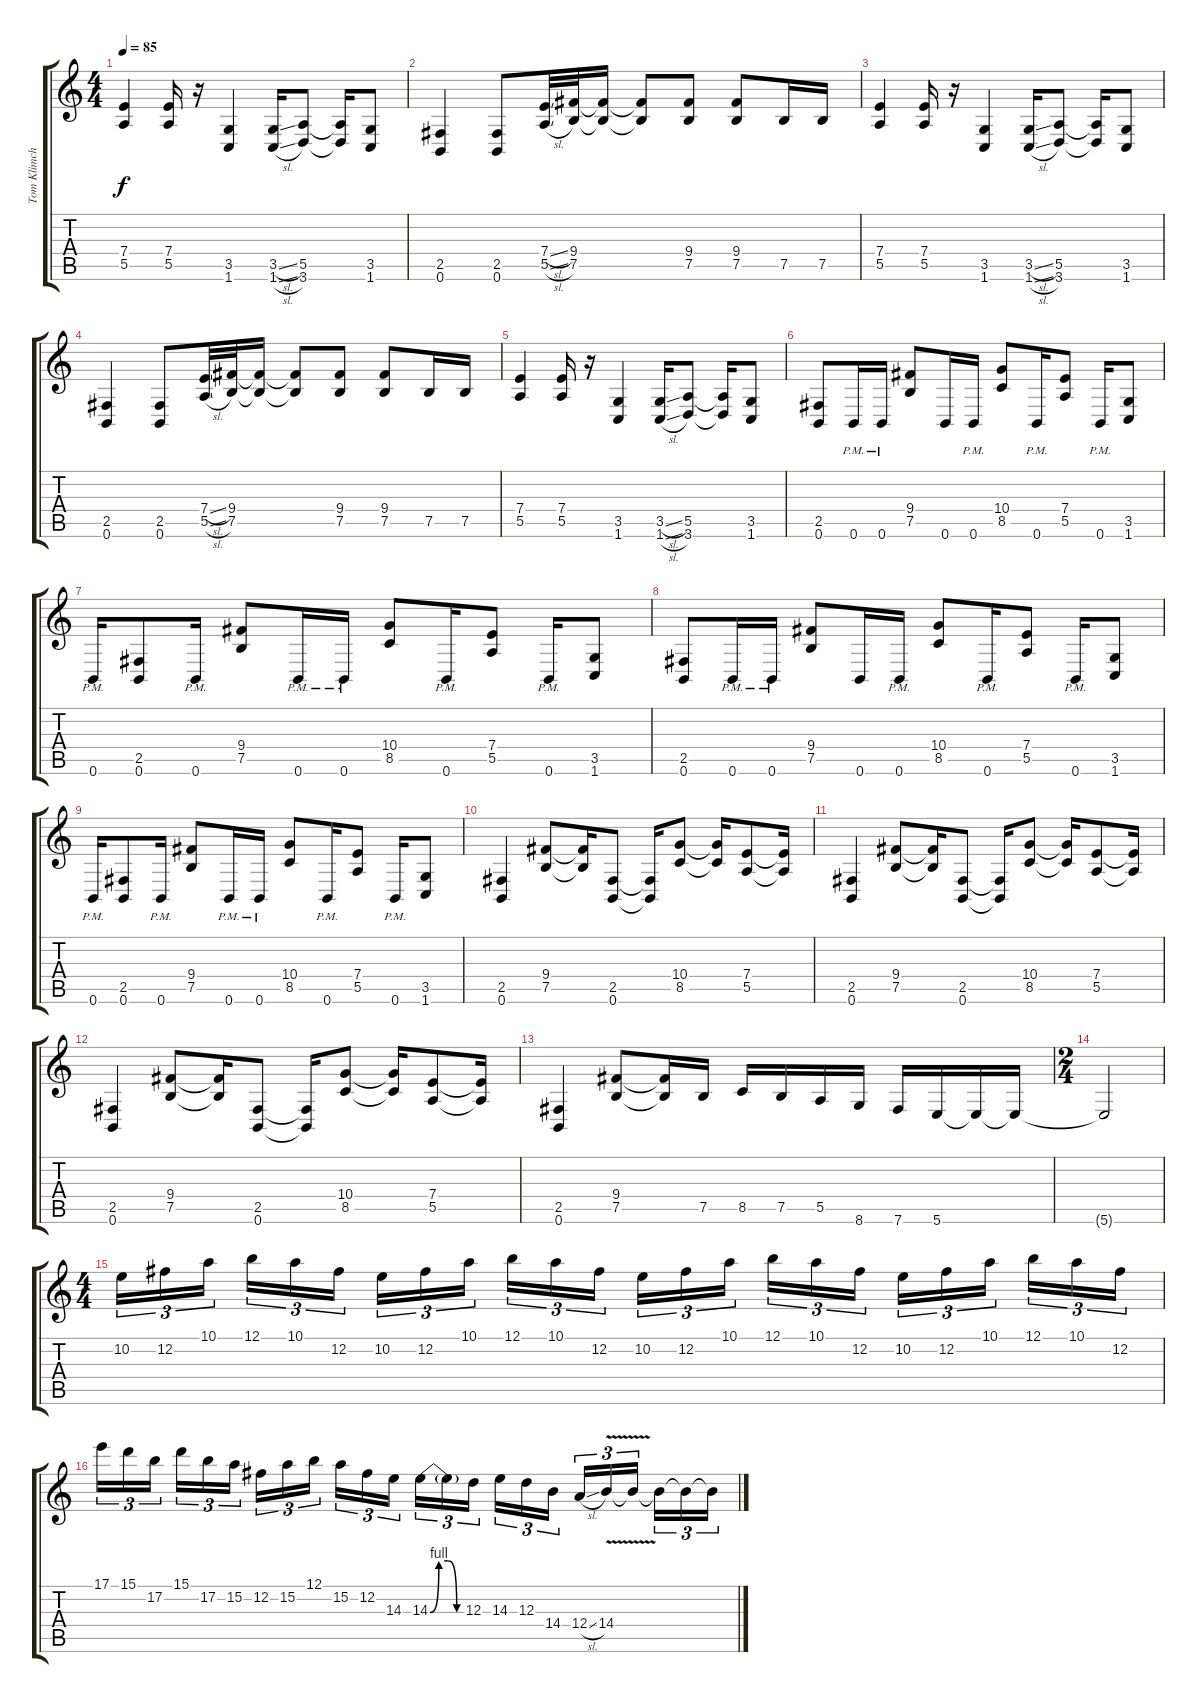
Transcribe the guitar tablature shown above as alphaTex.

\track ("Tom Klimchuck" "Tom Klimch") {instrument overdrivenguitar}
\staff {score tabs}
\tuning (B3 Gb3 D3 A2 E2 B1) {hide}
\ts (4 4)
\tempo 85
\clef g2
\ks c
(7.4 5.5).4{dy f} (7.4 5.5).16 r.16 (3.5 1.6).4 (3.5{sl} 1.6{sl}).16 (5.5 3.6).8 (5.5{t} 3.6{t}).16 (3.5 1.6).8 |
(2.5 0.6).4{volume 6} (2.5 0.6).8 (7.4{sl} 5.5{sl}).32 (9.4 7.5).32 (9.4{t} 7.5{t}).16 (9.4{t} 7.5{t}).8 (9.4 7.5).8 (9.4 7.5).8 7.5.16 7.5.16 |
(7.4 5.5).4 (7.4 5.5).16 r.16 (3.5 1.6).4 (3.5{sl} 1.6{sl}).16 (5.5 3.6).8 (5.5{t} 3.6{t}).16 (3.5 1.6).8 |
(2.5 0.6).4{volume 6} (2.5 0.6).8 (7.4{sl} 5.5{sl}).32 (9.4 7.5).32 (9.4{t} 7.5{t}).16 (9.4{t} 7.5{t}).8 (9.4 7.5).8 (9.4 7.5).8 7.5.16 7.5.16 |
(7.4 5.5).4 (7.4 5.5).16 r.16 (3.5 1.6).4 (3.5{sl} 1.6{sl}).16 (5.5 3.6).8 (5.5{t} 3.6{t}).16 (3.5 1.6).8 |
(2.5 0.6).8 0.6{pm}.16 0.6{pm}.16 (9.4 7.5).8 0.6.16 0.6{pm}.16 (10.4 8.5).8 0.6{pm}.16 (7.4 5.5).8 0.6{pm}.16 (3.5 1.6).8 |
0.6{pm}.16 (2.5 0.6).8 0.6{pm}.16 (9.4 7.5).8 0.6{pm}.16 0.6{pm}.16 (10.4 8.5).8 0.6{pm}.16 (7.4 5.5).8 0.6{pm}.16 (3.5 1.6).8 |
(2.5 0.6).8 0.6{pm}.16 0.6{pm}.16 (9.4 7.5).8 0.6.16 0.6{pm}.16 (10.4 8.5).8 0.6{pm}.16 (7.4 5.5).8 0.6{pm}.16 (3.5 1.6).8 |
0.6{pm}.16 (2.5 0.6).8 0.6{pm}.16 (9.4 7.5).8 0.6{pm}.16 0.6{pm}.16 (10.4 8.5).8 0.6{pm}.16 (7.4 5.5).8 0.6{pm}.16 (3.5 1.6).8 |
(2.5 0.6).4 (9.4 7.5).8 (9.4{t} 7.5{t}).16 (2.5 0.6).8 (2.5{t} 0.6{t}).16 (10.4 8.5).8 (10.4{t} 8.5{t}).16 (7.4 5.5).8 (7.4{t} 5.5{t}).16 |
(2.5 0.6).4 (9.4 7.5).8 (9.4{t} 7.5{t}).16 (2.5 0.6).8 (2.5{t} 0.6{t}).16 (10.4 8.5).8 (10.4{t} 8.5{t}).16 (7.4 5.5).8 (7.4{t} 5.5{t}).16 |
(2.5 0.6).4 (9.4 7.5).8 (9.4{t} 7.5{t}).16 (2.5 0.6).8 (2.5{t} 0.6{t}).16 (10.4 8.5).8 (10.4{t} 8.5{t}).16 (7.4 5.5).8 (7.4{t} 5.5{t}).16 |
(2.5 0.6).4 (9.4 7.5).8 (9.4{t} 7.5{t}).16 7.5.16 8.5.16 7.5.16 5.5.16 8.6.16 7.6.16 5.6.16 5.6{t}.16 5.6{t}.16 |
\ts (2 4)
5.6{t}.2 |
\ts (4 4)
10.2.16{tu (3 2) instrument distortionguitar} 12.2.16{tu (3 2)} 10.1.16{tu (3 2)} 12.1.16{tu (3 2)} 10.1.16{tu (3 2)} 12.2.16{tu (3 2)} 10.2.16{tu (3 2)} 12.2.16{tu (3 2)} 10.1.16{tu (3 2)} 12.1.16{tu (3 2)} 10.1.16{tu (3 2)} 12.2.16{tu (3 2)} 10.2.16{tu (3 2)} 12.2.16{tu (3 2)} 10.1.16{tu (3 2)} 12.1.16{tu (3 2)} 10.1.16{tu (3 2)} 12.2.16{tu (3 2)} 10.2.16{tu (3 2)} 12.2.16{tu (3 2)} 10.1.16{tu (3 2)} 12.1.16{tu (3 2)} 10.1.16{tu (3 2)} 12.2.16{tu (3 2)} |
17.1.16{tu (3 2)} 15.1.16{tu (3 2)} 17.2.16{tu (3 2)} 15.1.16{tu (3 2)} 17.2.16{tu (3 2)} 15.2.16{tu (3 2)} 12.2.16{tu (3 2)} 15.2.16{tu (3 2)} 12.1.16{tu (3 2)} 15.2.16{tu (3 2)} 12.2.16{tu (3 2)} 14.3.16{tu (3 2)} 14.3{be (custom 0 0 15 4 30 4 45 0 60 0)}.16{tu (3 2)} 14.3{t}.16{tu (3 2)} 12.3.16{tu (3 2)} 14.3.16{tu (3 2)} 12.3.16{tu (3 2)} 14.4.16{tu (3 2)} 12.4{sl}.16{tu (3 2)} 14.4{v}.16{tu (3 2)} 14.4{t}.16{tu (3 2)} 14.4{t}.16{tu (3 2)} 14.4{t}.16{tu (3 2)} 14.4{t}.16{tu (3 2)}
